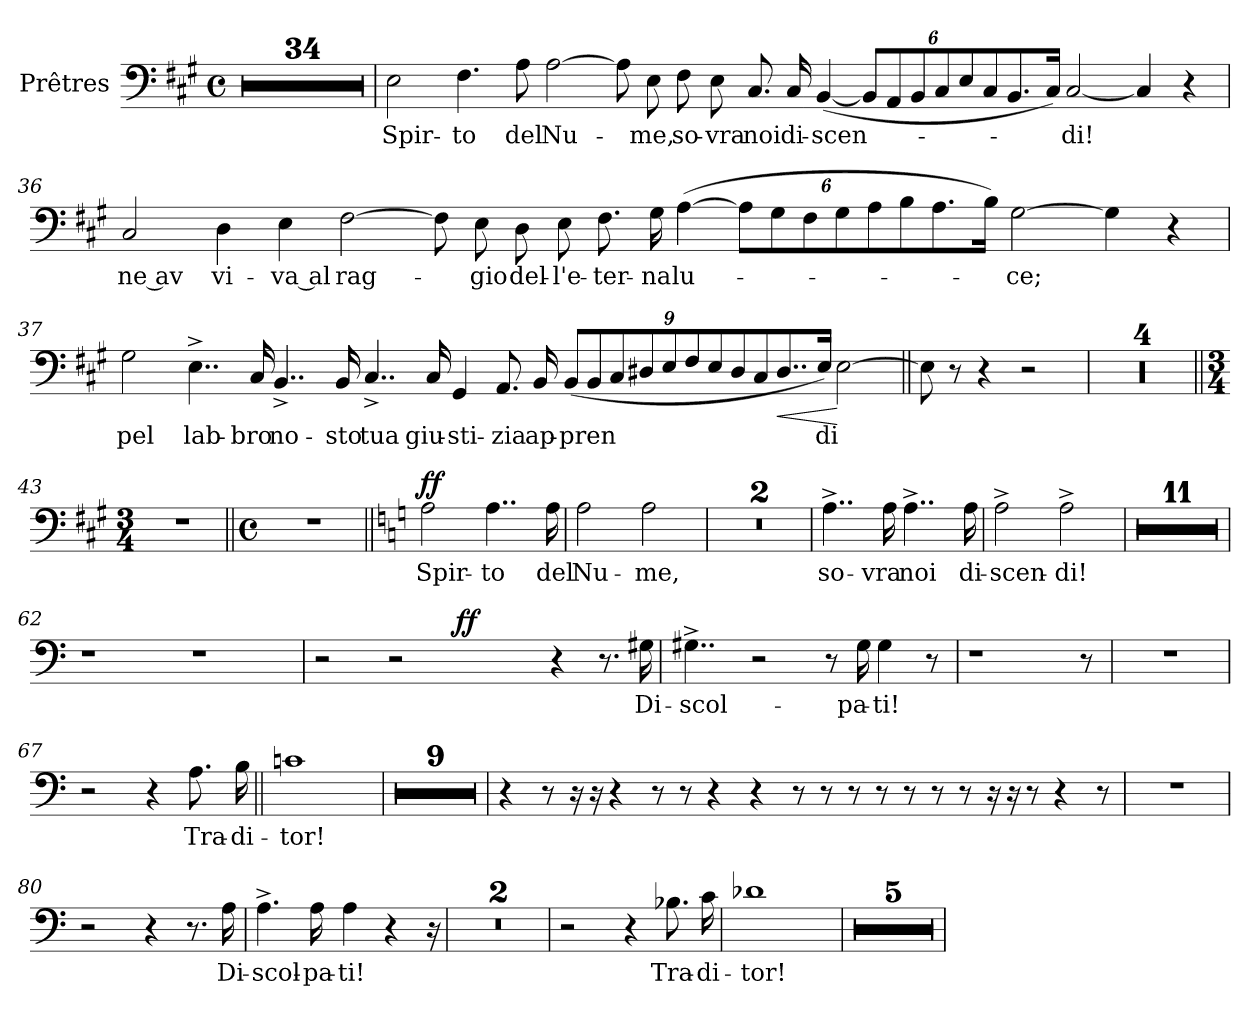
**kern	**text	**dynam
*part1	*part1	*part1
*staff1	*staff1	*staff1
*I"Prêtres	*	*
*I'Prê.	*	*
*clefF4	*	*
*k[f#c#g#]	*	*
*M4/4	*	*
*met(c)	*	*
=1	=1	=1
1r	.	.
=2	=2	=2
1r	.	.
=3	=3	=3
1r	.	.
!!LO:LB:g=z
=4	=4	=4
1r	.	.
=5	=5	=5
1r	.	.
=6	=6	=6
1r	.	.
=7	=7	=7
1r	.	.
!!LO:LB:g=z
=8	=8	=8
1r	.	.
=9	=9	=9
1r	.	.
=10	=10	=10
1r	.	.
!!LO:PB:g=z
=11	=11	=11
1r	.	.
=12	=12	=12
1r	.	.
!!LO:LB:g=z
=13	=13	=13
1r	.	.
=14	=14	=14
1r	.	.
!!LO:LB:g=z
=15	=15	=15
1r	.	.
=16	=16	=16
1r	.	.
!!LO:LB:g=z
=17	=17	=17
1r	.	.
=18	=18	=18
1r	.	.
!!LO:PB:g=z
=19	=19	=19
1r	.	.
=20	=20	=20
1r	.	.
=21	=21	=21
1r	.	.
!!LO:LB:g=z
=22	=22	=22
1r	.	.
=23	=23	=23
1r	.	.
!!LO:LB:g=z
=24	=24	=24
1r	.	.
=25	=25	=25
1r	.	.
!!LO:LB:g=z
=26	=26	=26
1r	.	.
=27	=27	=27
1r	.	.
=28	=28	=28
1r	.	.
!!LO:LB:g=z
=29	=29	=29
1r	.	.
=30	=30	=30
1r	.	.
=31	=31	=31
1r	.	.
!!LO:PB:g=z
=32	=32	=32
1r	.	.
=33	=33	=33
1r	.	.
=34	=34	=34
1r	.	.
!!LO:LB:g=z
=35	=35	=35
!	!LO:LY:b:color=#0055FF	!
2E\	Spir-	.
!	!LO:LY:b:color=#0055FF	!
4.F#\	-to	.
!	!LO:LY:b:color=#0055FF	!
8A\	del	.
!	!LO:LY:b:color=#0055FF	!
[2A\	Nu-	.
8A\]	.	.
!	!LO:LY:b:color=#0055FF	!
8E\	-me,	.
!	!LO:LY:b:color=#0055FF	!
8F#\	so-	.
!	!LO:LY:b:color=#0055FF	!
8E\	-vra	.
!	!LO:LY:b:color=#0055FF	!
8.C#/	noi	.
!	!LO:LY:b:color=#0055FF	!
16C#/	di-	.
!	!LO:LY:b:color=#0055FF	!
(<[4BB/	-scen-	.
*Xbrackettup	*	*
12BB/L]	.	.
12AA/	.	.
12BB/	.	.
12C#/	.	.
12E/	.	.
12C#/	.	.
8.BB/	.	.
16C#/Jk)	.	.
!	!LO:LY:b:color=#0055FF	!
[2C#/	-di!	.
4C#/]	.	.
4r	.	.
!!LO:LB:g=z
=36	=36	=36
!	!LO:LY:b:color=#0055FF	!
2C#/	ne av	.
!	!LO:LY:b:color=#0055FF	!
4D\	-vi-	.
!	!LO:LY:b:color=#0055FF	!
4E\	va al	.
!	!LO:LY:b:color=#0055FF	!
[2F#\	rag-	.
8F#\]	.	.
!	!LO:LY:b:color=#0055FF	!
8E\	-gio	.
!	!LO:LY:b:color=#0055FF	!
8D\	del-	.
!	!LO:LY:b:color=#0055FF	!
8E\	-l'e-	.
!	!LO:LY:b:color=#0055FF	!
8.F#\	-ter-	.
!	!LO:LY:b:color=#0055FF	!
16G#\	-na	.
!	!LO:LY:b:color=#0055FF	!
(>[4A\	lu-	.
12A\L]	.	.
12G#\	.	.
12F#\	.	.
12G#\	.	.
12A\	.	.
12B\	.	.
8.A\	.	.
16B\Jk)	.	.
!	!LO:LY:b:color=#0055FF	!
[2G#\	-ce;	.
4G#\]	.	.
4r	.	.
!!LO:LB:g=z
=37	=37	=37
!	!LO:LY:b:color=#0055FF	!
2G#\	pel	.
!	!LO:LY:b:color=#0055FF	!
4..E^\	lab-	.
!	!LO:LY:b:color=#0055FF	!
16C#/	-bro	.
!	!LO:LY:b:color=#0055FF	!
4..BB^/	no-	.
!	!LO:LY:b:color=#0055FF	!
16BB/	-sto	.
!	!LO:LY:b:color=#0055FF	!
4..C#^/	tua	.
!	!LO:LY:b:color=#0055FF	!
16C#/	giu-	.
!	!LO:LY:b:color=#0055FF	!
4GG#/	-sti-	.
!	!LO:LY:b:color=#0055FF	!
8.AA/	-zia	.
!	!LO:LY:b:color=#0055FF	!
16BB/	ap-	.
!	!LO:LY:b:color=#0055FF	!
(<12BB/L	-pren	.
12BB/	.	.
12C#/	.	.
12D#X/	.	.
12E/	.	.
12F#/	.	.
12E/	.	.
12D#/	.	.
12C#/	.	.
!	!	!LO:HP:b
8..D#/	.	<
16E/Jk)	.	.
!	!LO:LY:b:color=#0055FF	!
[2E\	di	[
!!LO:PB:g=z
=38||	=38||	=38||
8E\]	.	.
8r	.	.
4r	.	.
2r	.	.
=39	=39	=39
1r	.	.
=40	=40	=40
1r	.	.
!!LO:LB:g=z
=41	=41	=41
1r	.	.
=42	=42	=42
1r	.	.
=43||	=43||	=43||
*M3/4	*	*
2.r	.	.
!!LO:LB:g=z
=44||	=44||	=44||
*M4/4	*	*
*met(c)	*	*
1r	.	.
=45||	=45||	=45||
*k[]	*	*
*C:	*	*
!	!LO:LY:b:color=#0055FF	!LO:DY:a
2A\	Spir-	ff
!	!LO:LY:b:color=#0055FF	!
4..A\	-to	.
!	!LO:LY:b:color=#0055FF	!
16A\	del	.
=46	=46	=46
!	!LO:LY:b:color=#0055FF	!
2A\	Nu-	.
!	!LO:LY:b:color=#0055FF	!
2A\	-me,	.
=47	=47	=47
1r	.	.
=48	=48	=48
1r	.	.
!!LO:PB:g=z
=49	=49	=49
!	!LO:LY:b:color=#0055FF	!
4..A^\	so-	.
!	!LO:LY:b:color=#0055FF	!
16A\	-vra	.
!	!LO:LY:b:color=#0055FF	!
4..A^\	noi	.
!	!LO:LY:b:color=#0055FF	!
16A\	di-	.
=50	=50	=50
!	!LO:LY:b:color=#0055FF	!
2A^\	-scen-	.
!	!LO:LY:b:color=#0055FF	!
2A^\	-di!	.
=51	=51	=51
1r	.	.
=52	=52	=52
1r	.	.
!!LO:LB:g=z
=53	=53	=53
1r	.	.
=54	=54	=54
1r	.	.
=55	=55	=55
1r	.	.
!!LO:LB:g=z
=56	=56	=56
1r	.	.
=57	=57	=57
1r	.	.
=58	=58	=58
1r	.	.
=59	=59	=59
1r	.	.
=60	=60	=60
1r	.	.
!!LO:LB:g=z
=61	=61	=61
1r	.	.
=62	=62	=62
1r	.	.
1r	.	.
!!LO:PB:g=z
=63	=63	=63
*^	*	*
2r	2...ryy	.	.
2r	.	.	.
!	!	!	!LO:DY:a
.	1ryy	.	ff
2ryy	.	.	.
4r	.	.	.
8.r	.	.	.
!	!	!LO:LY:b:color=#0055FF	!
16G#X\	16ryy	Di-	.
*v	*v	*	*
=64	=64	=64
*^	*	*
!	!	!LO:LY:b:color=#0055FF	!
*v	*v	*	*
4..G#X^\	-scol-	.
2r	.	.
8r	.	.
!	!LO:LY:b:color=#0055FF	!
16G#\	-pa-	.
!	!LO:LY:b:color=#0055FF	!
4G#\	-ti!	.
8r	.	.
=65	=65	=65
1r	.	.
8r	.	.
=66	=66	=66
1r	.	.
=67	=67	=67
2r	.	.
4r	.	.
!	!LO:LY:b:color=#0055FF	!
8.A\	Tra-	.
!	!LO:LY:b:color=#0055FF	!
16B\	-di-	.
=68||	=68||	=68||
!	!LO:LY:b:color=#0055FF	!
1cn	-tor!	.
!!LO:LB:g=z
=69	=69	=69
1r	.	.
=70	=70	=70
1r	.	.
=71	=71	=71
1r	.	.
!!LO:LB:g=z
=72	=72	=72
1r	.	.
=73	=73	=73
1r	.	.
=74	=74	=74
1r	.	.
=75	=75	=75
1r	.	.
!!LO:LB:g=z
=76	=76	=76
1r	.	.
=77	=77	=77
1r	.	.
=78	=78	=78
4r	.	.
8r	.	.
16r	.	.
16r	.	.
4r	.	.
8r	.	.
8r	.	.
4r	.	.
4r	.	.
8r	.	.
8r	.	.
8r	.	.
8r	.	.
8r	.	.
8r	.	.
8r	.	.
16r	.	.
16r	.	.
8r	.	.
4r	.	.
8r	.	.
=79	=79	=79
1r	.	.
!!LO:PB:g=z
=80	=80	=80
2r	.	.
4r	.	.
8.r	.	.
!	!LO:LY:b:color=#0055FF	!
16A\	Di-	.
=81	=81	=81
!	!LO:LY:b:color=#0055FF	!
4.A^\	-scol-	.
!	!LO:LY:b:color=#0055FF	!
16A\	-pa-	.
!	!LO:LY:b:color=#0055FF	!
4A\	-ti!	.
4r	.	.
16r	.	.
=82	=82	=82
1r	.	.
=83	=83	=83
1r	.	.
=84	=84	=84
2r	.	.
4r	.	.
!	!LO:LY:b:color=#0055FF	!
8.B-X\	Tra-	.
!	!LO:LY:b:color=#0055FF	!
16c\	-di-	.
=85	=85	=85
!	!LO:LY:b:color=#0055FF	!
1d-X	-tor!	.
!!LO:LB:g=z
=86	=86	=86
1r	.	.
=87	=87	=87
1r	.	.
=88	=88	=88
1r	.	.
=89	=89	=89
1r	.	.
!!LO:LB:g=z
=90	=90	=90
1r	.	.
=	=	=
*-	*-	*-
